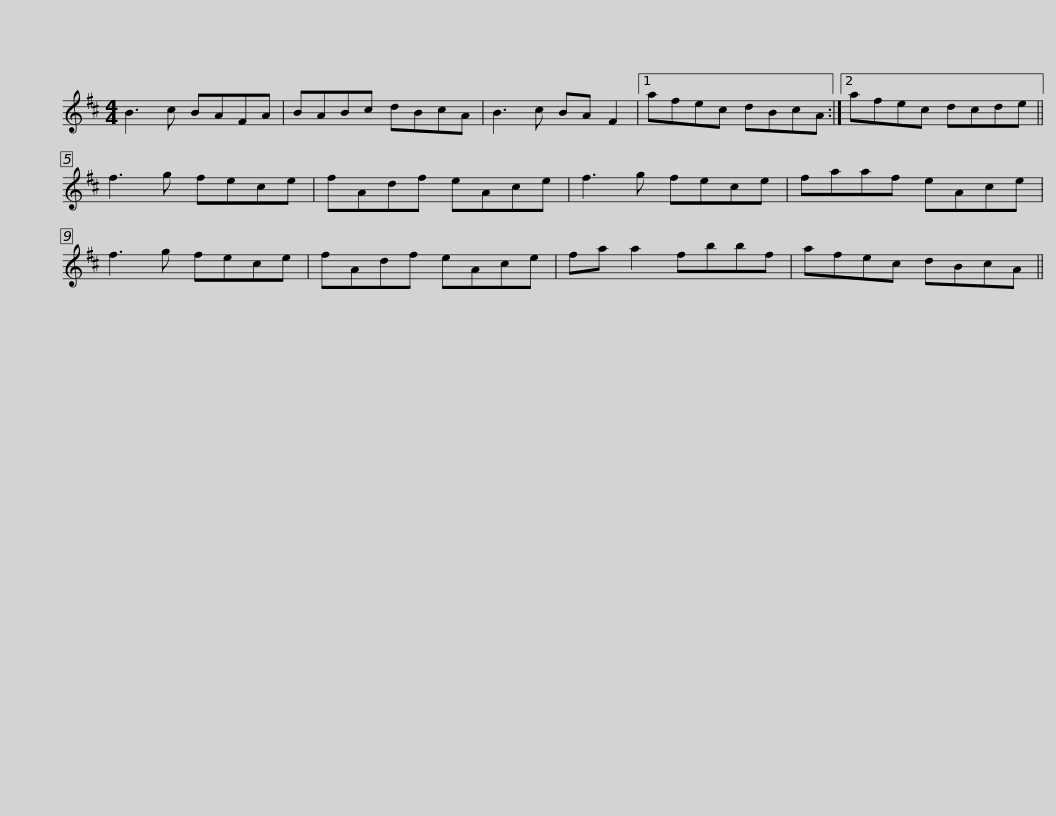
X:1
L:1/8
M:4/4
I:linebreak $
K:Bmin
V:1 treble
V:1
 B3 c BAFA | BABc dBcA | B3 c BA F2 |1 afec dBcA :|2 afec dcde || %5
 f3 g fece |$ fAdf eAce | f3 g fece | faaf eAce | f3 g fece | %10
 fAdf eAce | fa a2 fbbf |$ afec dBcA || %13
